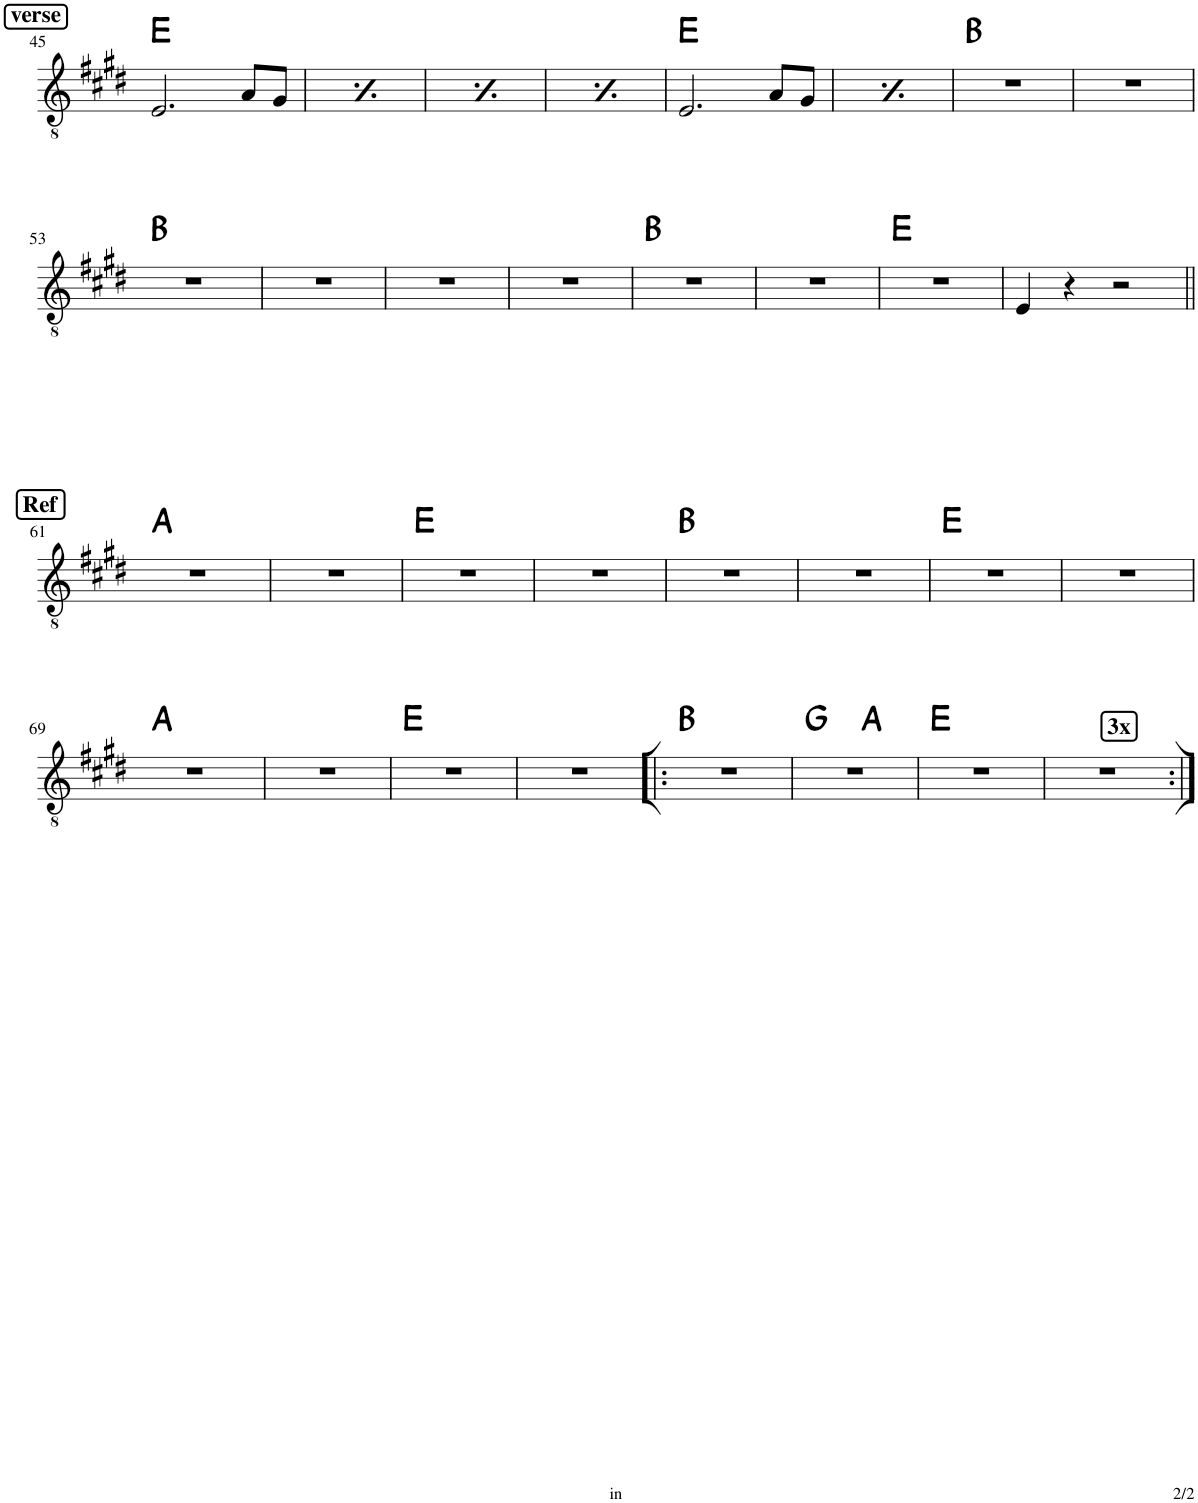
**kern	**harte
*part1	*part1
*staff1	*
*I"Classical Guitar	*
*I'Guit.	*
!!LO:PB:g=z
*clefGv2	*
*k[f#c#g#d#]	*
*M4/4	*
!!LO:REH:place=s1:a:B:cj:fs=11:t=verse
=45	=45
2.E/	E:maj
8A/L	.
8G#/J	.
!!LO:REH:place=s1:a:B:cj:fs=11:t=verse
=46	=46
2.E/	E:maj
8A/L	.
8G#/J	.
!!LO:REH:place=s1:a:B:cj:fs=11:t=verse
=47	=47
2.E/	E:maj
8A/L	.
8G#/J	.
!!LO:REH:place=s1:a:B:cj:fs=11:t=verse
=48	=48
2.E/	E:maj
8A/L	.
8G#/J	.
=49	=49
2.E/	E:maj
8A/L	.
8G#/J	.
=50	=50
2.E/	E:maj
8A/L	.
8G#/J	.
=51	=51
1r	B:maj
=52	=52
1r	.
!!LO:LB:g=z
=53	=53
1r	B:maj
=54	=54
1r	.
=55	=55
1r	.
=56	=56
1r	.
=57	=57
1r	B:maj
=58	=58
1r	.
=59	=59
1r	E:maj
=60	=60
4E/	.
4r	.
2r	.
!!LO:LB:g=z
!!LO:REH:place=s1:a:B:cj:fs=11:t=Ref
=61||	=61||
1r	A:maj
=62	=62
1r	.
=63	=63
1r	E:maj
=64	=64
1r	.
=65	=65
1r	B:maj
=66	=66
1r	.
=67	=67
1r	E:maj
=68	=68
1r	.
!!LO:LB:g=z
=69	=69
1r	A:maj
=70	=70
1r	.
=71	=71
1r	E:maj
=72	=72
1r	.
=73!|:	=73!|:
1r	B:maj
=74	=74
*^	*
1r	2ryy	G:maj
.	2ryy	A:maj
*v	*v	*
=75	=75
1r	E:maj
!!LO:REH:place=s1:a:B:cj:fs=11:t=3x
=76	=76
1r	.
=:|!	=:|!
*-	*-
